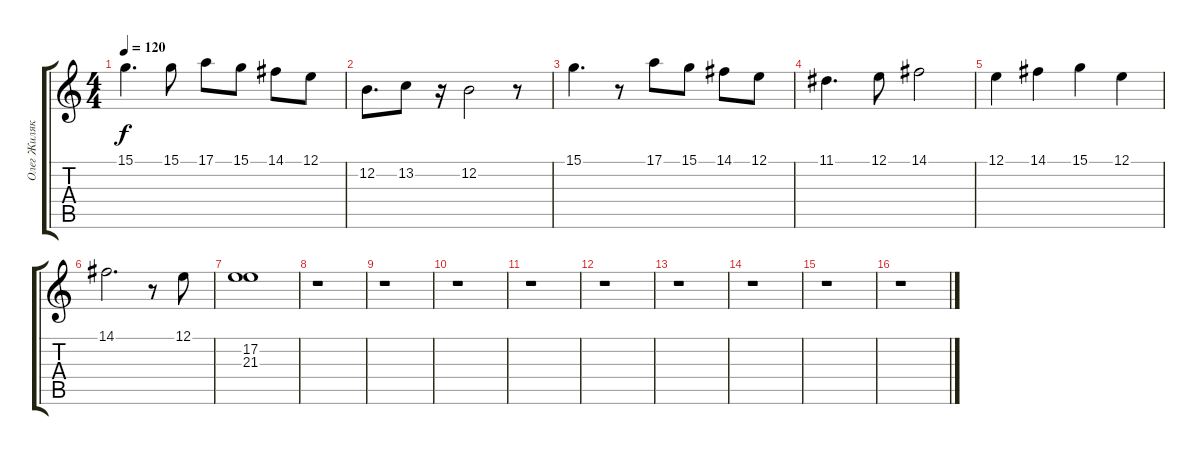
\track ("Олег Жиляков" "Олег Жиляк") {instrument stringensemble1}
\staff {score tabs}
\tuning (E4 B3 G3 D3 A2 E2) {hide}
\ts (4 4)
\tempo 120
\clef g2
\ks c
15.1.4{d dy f} 15.1.8 17.1.8 15.1.8 14.1.8 12.1.8 |
12.2.8{d} 13.2.8 r.16 12.2.2 r.8 |
15.1.4{d} r.8 17.1.8 15.1.8 14.1.8 12.1.8 |
11.1.4{d} 12.1.8 14.1.2 |
12.1.4 14.1.4 15.1.4 12.1.4 |
14.1.2{d} r.8 12.1.8 |
(17.2 21.3).1 |
r.1 |
r.1 |
r.1 |
r.1 |
r.1 |
r.1 |
r.1 |
r.1 |
r.1
